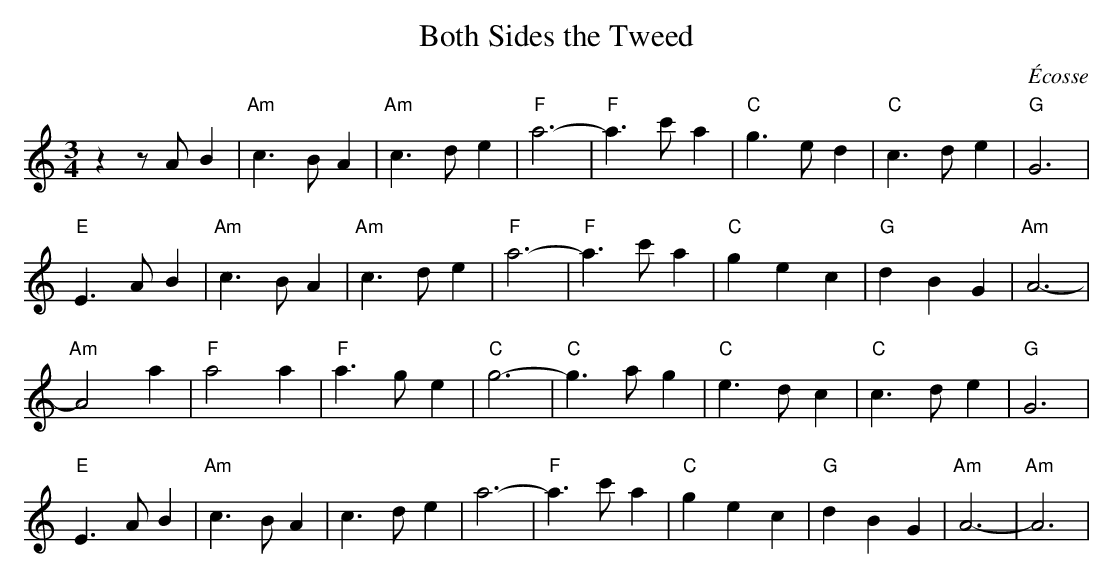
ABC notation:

X:1
T:Both Sides the Tweed
O:Écosse
M:3/4
L:1/4
K:Am
z z/ A/  B |"Am" c > B A |"Am" c > d e |"F" a3 - |"F" a > c' a |"C"g > e d |"C" c > d e |"G" G3 |
"E" E >  A  B |"Am" c > B A |"Am" c > d e |"F" a3 - |"F" a > c' a |"C"g e c  |"G" d B G |"Am" A3-|
"Am"A2 a |"F" a2 a |"F" a > g e |"C" g3- | "C"g > a g |"C" e > d c | "C"c > d e |"G" G3 |
"E"E > A B | "Am"c > B A | c > d e | a3- |"F" a > c' a |"C"g e c  |"G" d B G |"Am" A3-|"Am"A3|
